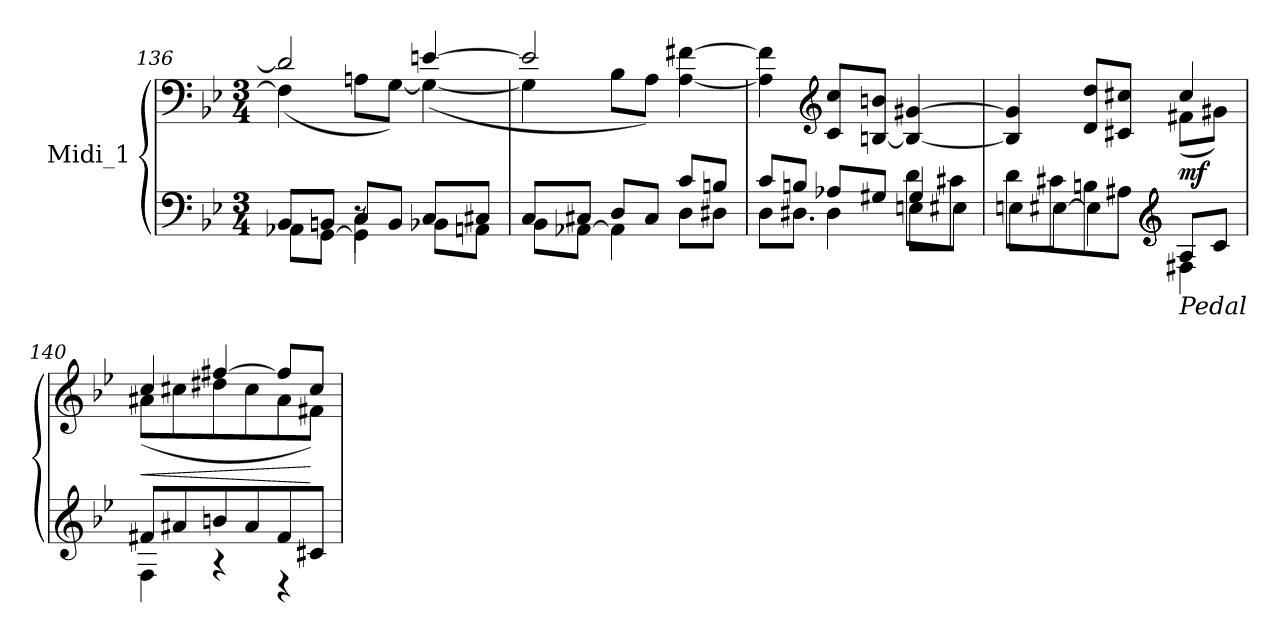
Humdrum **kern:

**kern	**kern	**dynam
*part1	*part1	*part1
*staff2	*staff1	*staff1/2
*I"Midi_1	*	*
!!LO:LB:g=z
*clefF4	*clefF4	*
*k[b-e-]	*k[b-e-]	*
*B-:	*B-:	*
*M3/4	*M3/4	*
=136	=136	=136
*^	*^	*
*	*^	*	*	*
*	*	*^	*	*	*
4ryy	8BB-i/L	8AA-X\L	4ryy	2d/]	(<4F\]	.
.	8BBn/J	[8GG\J	.	.	.	.
8r	8C/L	4GG\]	4C\	.	8Ani\L	.
8ryy	8BB/J	.	.	.	[8G\J)	.
4ryy	8C/L	8BB-i\L	4ryy	[4en/	(<4G\_	.
.	8C#X/J	8AAn\J	.	.	.	.
=137	=137	=137	=137	=137	=137	=137
2ryy	8C/L	8BB-\L	2ryy	2e/]	4G\]	.
.	8C#X/J	[8AA-X\J	.	.	.	.
.	8D/L	4AA-\]	.	.	8B-\L	.
.	8C#/J	.	.	.	8A\J)	.
4ryy	8c/L	8D\L	4ryy	[4A\ [4f#X\	4ryy	.
.	8Bn/J	8D#X\J	.	.	.	.
=138	=138	=138	=138	=138	=138	=138
4ryy	4ryy	8D\L	8c/L	4A\] 4f#\]	4ryy	.
.	.	8.D#X\J	8Bn/J	.	.	.
*	*	*	*	*clefG2	*	*
4ryy	8A-X/L	.	4D#\	8c/ 8cc/L	4ryy	.
.	.	16ryy	.	.	.	.
.	8G#X/J	8ryy	.	[8Bn/ 8bn/J	.	.
4ryy	(>8d\L	8En\L	4G#/	4B/_ [4g#X/	4ryy	.
.	8c#X\J	8E#X\J	.	.	.	.
!!LO:PB:g=z	!!
=139	=139	=139	=139	=139	=139	=139
2ryy	8d\L	8En\L	2ryy	4B/] 4g#/]	2ryy	.
.	8c#X\	[8E#X\J	.	.	.	.
.	8Bn\	4E#\]	.	8d/ 8dd/L	.	.
.	8A#X\J	.	.	8c#X/ 8cc#X/J)	.	.
*clefG2	*	*	*	*	*	*
!LO:TX:b:i:t=Pedal	!	!	!	!	!	!
!	!	!	!	!	!	!LO:DY:b
4ryy	8A#/L	4F#X\	4ryy	4cc#/	(<8f#X\L	mf
.	8c#/J	.	.	.	8g#X\J)	.
*	*v	*v	*v	*	*	*
!!LO:LB:g=z	!!
=140	=140	=140	=140	=140
!	!	!	!	!LO:HP:b
8f#X/L	4F\	4cc/	(<8a#X\L	<
8a#X/	.	.	8cc#X\	.
8bn/	4r	[4ff#X/	8dd#X\	.
8a#/	.	.	8cc#\	.
8f#/	4r	8ff#/L]	8a#\	.
8c#X/J	.	8cc#/J	8f#X\J)	[
*v	*v	*	*	*
*	*v	*v	*
=	=	=
*-	*-	*-
